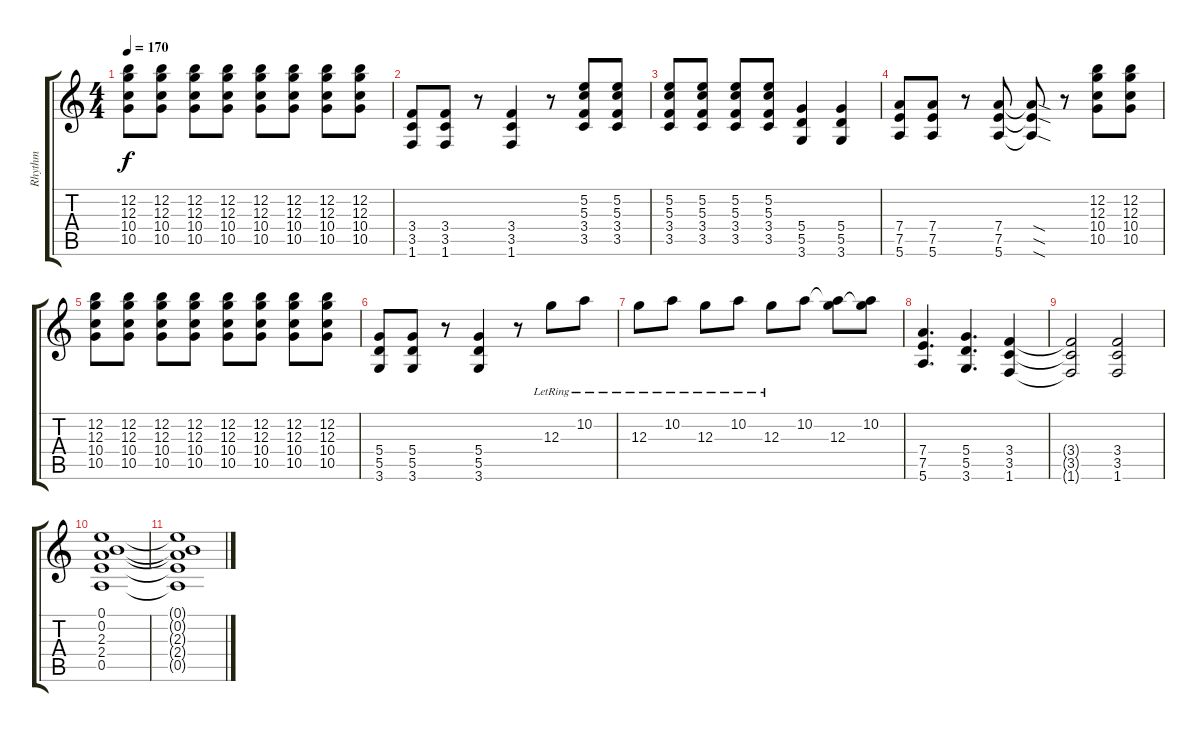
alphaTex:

\track ("Rhythm" "Rhythm") {instrument distortionguitar}
\staff {score tabs}
\tuning (E4 B3 G3 D3 A2 E2) {hide}
\ts (4 4)
\tempo 170
\clef g2
\ks c
(12.2 12.3 10.4 10.5).8{dy f} (12.2 12.3 10.4 10.5).8 (12.2 12.3 10.4 10.5).8 (12.2 12.3 10.4 10.5).8 (12.2 12.3 10.4 10.5).8 (12.2 12.3 10.4 10.5).8 (12.2 12.3 10.4 10.5).8 (12.2 12.3 10.4 10.5).8 |
(3.4 3.5 1.6).8 (3.4 3.5 1.6).8 r.8 (3.4 3.5 1.6).4 r.8 (5.2 5.3 3.4 3.5).8 (5.2 5.3 3.4 3.5).8 |
(5.2 5.3 3.4 3.5).8 (5.2 5.3 3.4 3.5).8 (5.2 5.3 3.4 3.5).8 (5.2 5.3 3.4 3.5).8 (5.4 5.5 3.6).4 (5.4 5.5 3.6).4 |
(7.4 7.5 5.6).8 (7.4 7.5 5.6).8 r.8 (7.4 7.5 5.6).8 (7.4{sod t} 7.5{sod t} 5.6{sod t}).8 r.8 (12.2 12.3 10.4 10.5).8 (12.2 12.3 10.4 10.5).8 |
(12.2 12.3 10.4 10.5).8 (12.2 12.3 10.4 10.5).8 (12.2 12.3 10.4 10.5).8 (12.2 12.3 10.4 10.5).8 (12.2 12.3 10.4 10.5).8 (12.2 12.3 10.4 10.5).8 (12.2 12.3 10.4 10.5).8 (12.2 12.3 10.4 10.5).8 |
(5.4 5.5 3.6).8 (5.4 5.5 3.6).8 r.8 (5.4 5.5 3.6).4 r.8 12.3{lr}.8 10.2{lr}.8 |
12.3{lr}.8 10.2{lr}.8 12.3{lr}.8 10.2{lr}.8 12.3{lr}.8 10.2.8 (10.2{t} 12.3).8 (10.2 12.3{t}).8 |
(7.4 7.5 5.6).4{d} (5.4 5.5 3.6).4{d} (3.4 3.5 1.6).4 |
(3.4{t} 3.5{t} 1.6{t}).2 (3.4 3.5 1.6).2 |
(0.1 0.2 2.3 2.4 0.5).1 |
(0.1{t} 0.2{t} 2.3{t} 2.4{t} 0.5{t}).1
